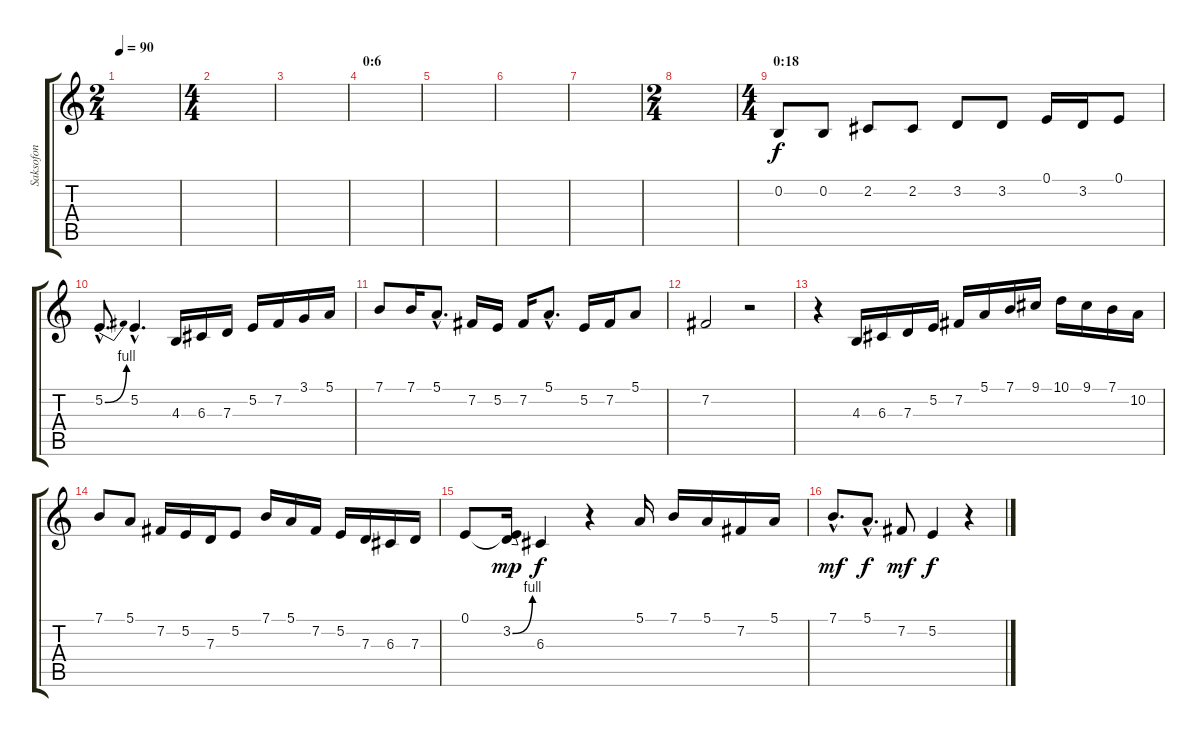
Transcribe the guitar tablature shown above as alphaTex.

\track ("Saksofon" "Saksofon") {instrument altosax}
\staff {score tabs}
\tuning (E4 B3 G3 D3 A2 E2) {hide}
\ts (2 4)
\tempo 90
\clef g2
\ks c
|
\ts (4 4)
|
|
\section ("" "0:6")
|
|
|
|
\ts (2 4)
|
\ts (4 4)
\section ("" "0:18")
0.2.8 0.2.8 2.2.8 2.2.8 3.2.8 3.2.8 0.1.16 3.2.16 0.1.8 |
5.2{be (bend 0 0 60 4) hac}.8{d} 5.2{hac}.4{d} 4.3.16 6.3.16 7.3.16 5.2.16 7.2.16 3.1.16 5.1.16 |
7.1.8 7.1.16 5.1{hac}.8{d} 7.2.16 5.2.16 7.2.16 5.1{hac}.8{d} 5.2.16 7.2.16 5.1.8 |
7.2.2 r.2 |
r.4 4.3.16 6.3.16 7.3.16 5.2.16 7.2.16 5.1.16 7.1.16 9.1.16 10.1.16 9.1.16 7.1.16 10.2.16 |
7.1.8 5.1.8 7.2.16 5.2.16 7.3.16 5.2.8 7.1.16 5.1.16 7.2.16 5.2.16 7.3.16 6.3.16 7.3.16 |
0.1.8 (0.1{t} 3.2{be (bend 0 0 60 4)}).16{dy mp} 6.3.4{dy f} r.4 5.1.16 7.1.16 5.1.16 7.2.16 5.1.16 |
7.1{hac}.8{d dy mf} 5.1{hac}.8{d dy f} 7.2.8{dy mf} 5.2.4{dy f} r.4
